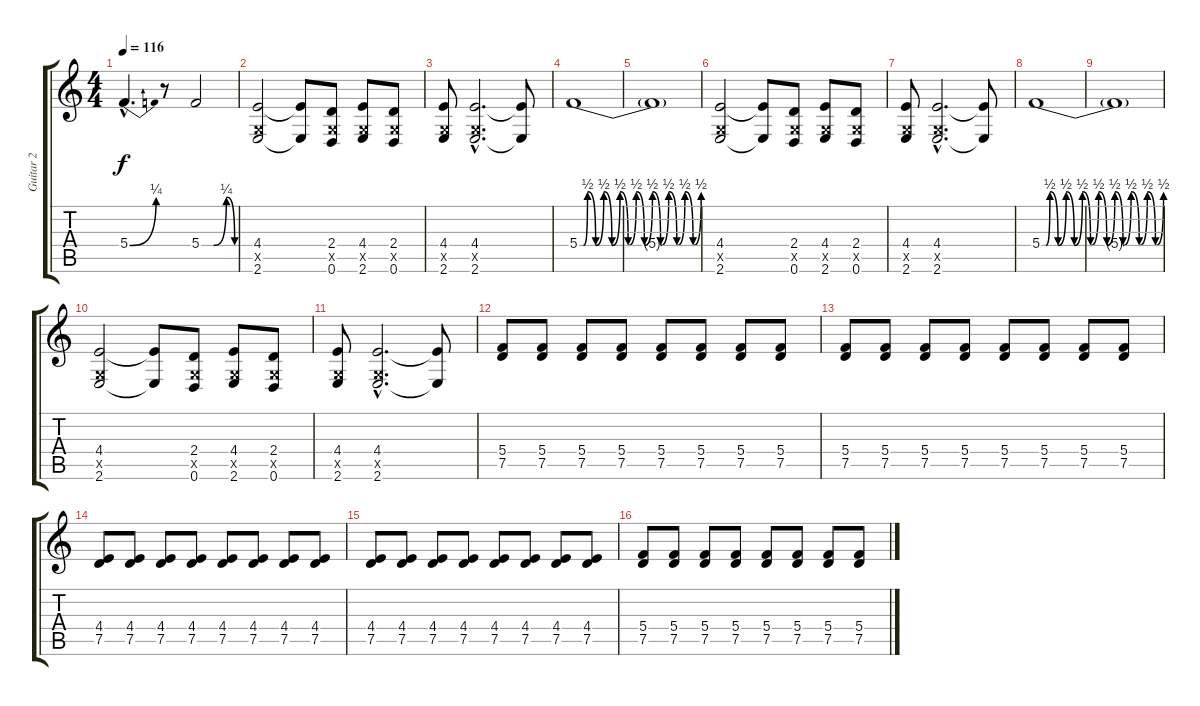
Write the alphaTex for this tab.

\track ("Guitar 2" "Guitar 2") {instrument distortionguitar}
\staff {score tabs}
\tuning (D4 A3 F3 C3 G2 D2) {hide}
\ts (4 4)
\tempo 116
\clef g2
\ks c
5.4{be (bend 0 0 60 1) hac}.4{d dy f} r.8 5.4{be (custom 0 0 22 0 45 1 60 0)}.2 |
(4.4 0.5{x} 2.6).2 (4.4{t} 2.6{t}).8 (2.4 0.5{x} 0.6).8 (4.4 0.5{x} 2.6).8 (2.4 0.5{x} 0.6).8 |
(4.4 0.5{x} 2.6).8 (4.4{hac} 0.5{hac x} 2.6{hac}).2{d} (4.4{t} 2.6{t}).8 |
5.4{be (custom 0 0 2 0 4 2 8 0 12 2 16 0 20 2 24 0 28 2 32 0 36 2 40 0 44 2 48 0 52 2 56 0 60 2)}.1 |
5.4{t}.1 |
(4.4 0.5{x} 2.6).2 (4.4{t} 2.6{t}).8 (2.4 0.5{x} 0.6).8 (4.4 0.5{x} 2.6).8 (2.4 0.5{x} 0.6).8 |
(4.4 0.5{x} 2.6).8 (4.4{hac} 0.5{hac x} 2.6{hac}).2{d} (4.4{t} 2.6{t}).8 |
5.4{be (custom 0 0 2 0 4 2 8 0 12 2 16 0 20 2 24 0 28 2 32 0 36 2 40 0 44 2 48 0 52 2 56 0 60 2)}.1 |
5.4{t}.1 |
(4.4 0.5{x} 2.6).2 (4.4{t} 2.6{t}).8 (2.4 0.5{x} 0.6).8 (4.4 0.5{x} 2.6).8 (2.4 0.5{x} 0.6).8 |
(4.4 0.5{x} 2.6).8 (4.4{hac} 0.5{hac x} 2.6{hac}).2{d} (4.4{t} 2.6{t}).8 |
(5.4 7.5).8 (5.4 7.5).8 (5.4 7.5).8 (5.4 7.5).8 (5.4 7.5).8 (5.4 7.5).8 (5.4 7.5).8 (5.4 7.5).8 |
(5.4 7.5).8 (5.4 7.5).8 (5.4 7.5).8 (5.4 7.5).8 (5.4 7.5).8 (5.4 7.5).8 (5.4 7.5).8 (5.4 7.5).8 |
(4.4 7.5).8 (4.4 7.5).8 (4.4 7.5).8 (4.4 7.5).8 (4.4 7.5).8 (4.4 7.5).8 (4.4 7.5).8 (4.4 7.5).8 |
(4.4 7.5).8 (4.4 7.5).8 (4.4 7.5).8 (4.4 7.5).8 (4.4 7.5).8 (4.4 7.5).8 (4.4 7.5).8 (4.4 7.5).8 |
(5.4 7.5).8 (5.4 7.5).8 (5.4 7.5).8 (5.4 7.5).8 (5.4 7.5).8 (5.4 7.5).8 (5.4 7.5).8 (5.4 7.5).8
